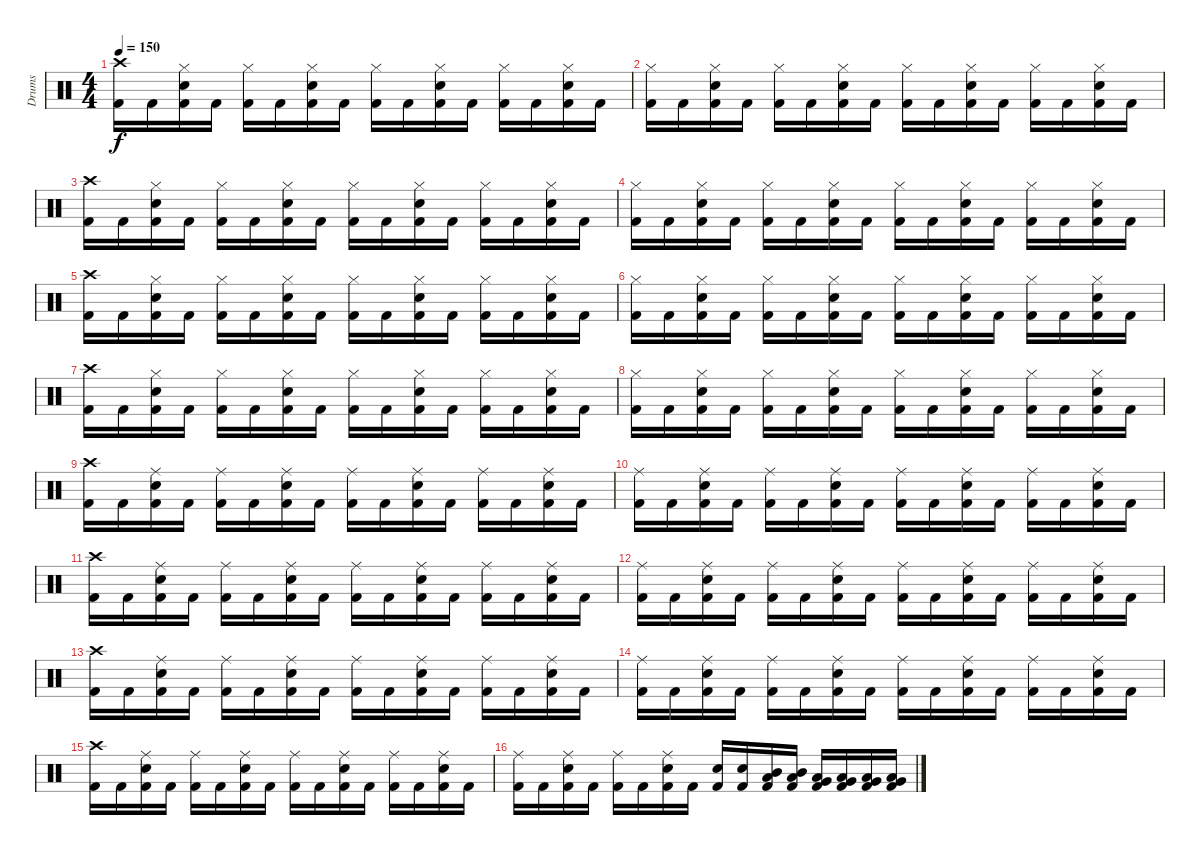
\track ("Drums" "Drums") {instrument percussion}
\staff {score}
\articulation defaults
\ts (4 4)
\tempo 150
\clef neutral
\ks c
("Kick (hit) 2" "Crash high (hit)").16{dy f} "Kick (hit) 2".16 ("Kick (hit) 2" "Hi-Hat (closed)" "Snare (hit) 2").16 "Kick (hit) 2".16 ("Kick (hit) 2" "Hi-Hat (closed)").16 "Kick (hit) 2".16 ("Kick (hit) 2" "Hi-Hat (closed)" "Snare (hit) 2").16 "Kick (hit) 2".16 ("Kick (hit) 2" "Hi-Hat (closed)").16 "Kick (hit) 2".16 ("Kick (hit) 2" "Hi-Hat (closed)" "Snare (hit) 2").16 "Kick (hit) 2".16 ("Kick (hit) 2" "Hi-Hat (closed)").16 "Kick (hit) 2".16 ("Kick (hit) 2" "Hi-Hat (closed)" "Snare (hit) 2").16 "Kick (hit) 2".16 |
("Kick (hit) 2" "Hi-Hat (closed)").16 "Kick (hit) 2".16 ("Kick (hit) 2" "Hi-Hat (closed)" "Snare (hit) 2").16 "Kick (hit) 2".16 ("Kick (hit) 2" "Hi-Hat (closed)").16 "Kick (hit) 2".16 ("Kick (hit) 2" "Hi-Hat (closed)" "Snare (hit) 2").16 "Kick (hit) 2".16 ("Kick (hit) 2" "Hi-Hat (closed)").16 "Kick (hit) 2".16 ("Kick (hit) 2" "Hi-Hat (closed)" "Snare (hit) 2").16 "Kick (hit) 2".16 ("Kick (hit) 2" "Hi-Hat (closed)").16 "Kick (hit) 2".16 ("Kick (hit) 2" "Hi-Hat (closed)" "Snare (hit) 2").16 "Kick (hit) 2".16 |
("Kick (hit) 2" "Crash high (hit)").16 "Kick (hit) 2".16 ("Kick (hit) 2" "Hi-Hat (closed)" "Snare (hit) 2").16 "Kick (hit) 2".16 ("Kick (hit) 2" "Hi-Hat (closed)").16 "Kick (hit) 2".16 ("Kick (hit) 2" "Hi-Hat (closed)" "Snare (hit) 2").16 "Kick (hit) 2".16 ("Kick (hit) 2" "Hi-Hat (closed)").16 "Kick (hit) 2".16 ("Kick (hit) 2" "Hi-Hat (closed)" "Snare (hit) 2").16 "Kick (hit) 2".16 ("Kick (hit) 2" "Hi-Hat (closed)").16 "Kick (hit) 2".16 ("Kick (hit) 2" "Hi-Hat (closed)" "Snare (hit) 2").16 "Kick (hit) 2".16 |
("Kick (hit) 2" "Hi-Hat (closed)").16 "Kick (hit) 2".16 ("Kick (hit) 2" "Hi-Hat (closed)" "Snare (hit) 2").16 "Kick (hit) 2".16 ("Kick (hit) 2" "Hi-Hat (closed)").16 "Kick (hit) 2".16 ("Kick (hit) 2" "Hi-Hat (closed)" "Snare (hit) 2").16 "Kick (hit) 2".16 ("Kick (hit) 2" "Hi-Hat (closed)").16 "Kick (hit) 2".16 ("Kick (hit) 2" "Hi-Hat (closed)" "Snare (hit) 2").16 "Kick (hit) 2".16 ("Kick (hit) 2" "Hi-Hat (closed)").16 "Kick (hit) 2".16 ("Kick (hit) 2" "Hi-Hat (closed)" "Snare (hit) 2").16 "Kick (hit) 2".16 |
("Kick (hit) 2" "Crash high (hit)").16 "Kick (hit) 2".16 ("Kick (hit) 2" "Hi-Hat (closed)" "Snare (hit) 2").16 "Kick (hit) 2".16 ("Kick (hit) 2" "Hi-Hat (closed)").16 "Kick (hit) 2".16 ("Kick (hit) 2" "Hi-Hat (closed)" "Snare (hit) 2").16 "Kick (hit) 2".16 ("Kick (hit) 2" "Hi-Hat (closed)").16 "Kick (hit) 2".16 ("Kick (hit) 2" "Hi-Hat (closed)" "Snare (hit) 2").16 "Kick (hit) 2".16 ("Kick (hit) 2" "Hi-Hat (closed)").16 "Kick (hit) 2".16 ("Kick (hit) 2" "Hi-Hat (closed)" "Snare (hit) 2").16 "Kick (hit) 2".16 |
("Kick (hit) 2" "Hi-Hat (closed)").16 "Kick (hit) 2".16 ("Kick (hit) 2" "Hi-Hat (closed)" "Snare (hit) 2").16 "Kick (hit) 2".16 ("Kick (hit) 2" "Hi-Hat (closed)").16 "Kick (hit) 2".16 ("Kick (hit) 2" "Hi-Hat (closed)" "Snare (hit) 2").16 "Kick (hit) 2".16 ("Kick (hit) 2" "Hi-Hat (closed)").16 "Kick (hit) 2".16 ("Kick (hit) 2" "Hi-Hat (closed)" "Snare (hit) 2").16 "Kick (hit) 2".16 ("Kick (hit) 2" "Hi-Hat (closed)").16 "Kick (hit) 2".16 ("Kick (hit) 2" "Hi-Hat (closed)" "Snare (hit) 2").16 "Kick (hit) 2".16 |
("Kick (hit) 2" "Crash high (hit)").16 "Kick (hit) 2".16 ("Kick (hit) 2" "Hi-Hat (closed)" "Snare (hit) 2").16 "Kick (hit) 2".16 ("Kick (hit) 2" "Hi-Hat (closed)").16 "Kick (hit) 2".16 ("Kick (hit) 2" "Hi-Hat (closed)" "Snare (hit) 2").16 "Kick (hit) 2".16 ("Kick (hit) 2" "Hi-Hat (closed)").16 "Kick (hit) 2".16 ("Kick (hit) 2" "Hi-Hat (closed)" "Snare (hit) 2").16 "Kick (hit) 2".16 ("Kick (hit) 2" "Hi-Hat (closed)").16 "Kick (hit) 2".16 ("Kick (hit) 2" "Hi-Hat (closed)" "Snare (hit) 2").16 "Kick (hit) 2".16 |
("Kick (hit) 2" "Hi-Hat (closed)").16 "Kick (hit) 2".16 ("Kick (hit) 2" "Hi-Hat (closed)" "Snare (hit) 2").16 "Kick (hit) 2".16 ("Kick (hit) 2" "Hi-Hat (closed)").16 "Kick (hit) 2".16 ("Kick (hit) 2" "Hi-Hat (closed)" "Snare (hit) 2").16 "Kick (hit) 2".16 ("Kick (hit) 2" "Hi-Hat (closed)").16 "Kick (hit) 2".16 ("Kick (hit) 2" "Hi-Hat (closed)" "Snare (hit) 2").16 "Kick (hit) 2".16 ("Kick (hit) 2" "Hi-Hat (closed)").16 "Kick (hit) 2".16 ("Kick (hit) 2" "Hi-Hat (closed)" "Snare (hit) 2").16 "Kick (hit) 2".16 |
("Kick (hit) 2" "Crash high (hit)").16 "Kick (hit) 2".16 ("Kick (hit) 2" "Snare (hit) 2" "Ride (middle)").16 "Kick (hit) 2".16 ("Kick (hit) 2" "Ride (middle)").16{volume 15} "Kick (hit) 2".16 ("Kick (hit) 2" "Snare (hit) 2" "Ride (middle)").16 "Kick (hit) 2".16 ("Kick (hit) 2" "Ride (middle)").16 "Kick (hit) 2".16 ("Kick (hit) 2" "Snare (hit) 2" "Ride (middle)").16 "Kick (hit) 2".16 ("Kick (hit) 2" "Ride (middle)").16{volume 14} "Kick (hit) 2".16 ("Kick (hit) 2" "Snare (hit) 2" "Ride (middle)").16 "Kick (hit) 2".16 |
("Kick (hit) 2" "Ride (middle)").16 "Kick (hit) 2".16 ("Kick (hit) 2" "Snare (hit) 2" "Ride (middle)").16 "Kick (hit) 2".16 ("Kick (hit) 2" "Ride (middle)").16 "Kick (hit) 2".16{volume 13} ("Kick (hit) 2" "Snare (hit) 2" "Ride (middle)").16 "Kick (hit) 2".16 ("Kick (hit) 2" "Ride (middle)").16 "Kick (hit) 2".16 ("Kick (hit) 2" "Snare (hit) 2" "Ride (middle)").16 "Kick (hit) 2".16 ("Kick (hit) 2" "Ride (middle)").16{volume 12} "Kick (hit) 2".16 ("Kick (hit) 2" "Snare (hit) 2" "Ride (middle)").16 "Kick (hit) 2".16 |
("Kick (hit) 2" "Crash high (hit)").16 "Kick (hit) 2".16 ("Kick (hit) 2" "Snare (hit) 2" "Ride (middle)").16 "Kick (hit) 2".16 ("Kick (hit) 2" "Ride (middle)").16 "Kick (hit) 2".16{volume 11} ("Kick (hit) 2" "Snare (hit) 2" "Ride (middle)").16 "Kick (hit) 2".16 ("Kick (hit) 2" "Ride (middle)").16 "Kick (hit) 2".16 ("Kick (hit) 2" "Snare (hit) 2" "Ride (middle)").16 "Kick (hit) 2".16 ("Kick (hit) 2" "Ride (middle)").16{volume 10} "Kick (hit) 2".16 ("Kick (hit) 2" "Snare (hit) 2" "Ride (middle)").16 "Kick (hit) 2".16 |
("Kick (hit) 2" "Ride (middle)").16 "Kick (hit) 2".16 ("Kick (hit) 2" "Snare (hit) 2" "Ride (middle)").16 "Kick (hit) 2".16 ("Kick (hit) 2" "Ride (middle)").16 "Kick (hit) 2".16{volume 9} ("Kick (hit) 2" "Snare (hit) 2" "Ride (middle)").16 "Kick (hit) 2".16 ("Kick (hit) 2" "Ride (middle)").16 "Kick (hit) 2".16 ("Kick (hit) 2" "Snare (hit) 2" "Ride (middle)").16 "Kick (hit) 2".16 ("Kick (hit) 2" "Ride (middle)").16 "Kick (hit) 2".16{volume 8} ("Kick (hit) 2" "Snare (hit) 2" "Ride (middle)").16 "Kick (hit) 2".16 |
("Kick (hit) 2" "Crash high (hit)").16 "Kick (hit) 2".16 ("Kick (hit) 2" "Snare (hit) 2" "Ride (middle)").16 "Kick (hit) 2".16 ("Kick (hit) 2" "Ride (middle)").16 "Kick (hit) 2".16{volume 7} ("Kick (hit) 2" "Snare (hit) 2" "Ride (middle)").16 "Kick (hit) 2".16 ("Kick (hit) 2" "Ride (middle)").16 "Kick (hit) 2".16 ("Kick (hit) 2" "Snare (hit) 2" "Ride (middle)").16 "Kick (hit) 2".16 ("Kick (hit) 2" "Ride (middle)").16{volume 6} "Kick (hit) 2".16 ("Kick (hit) 2" "Snare (hit) 2" "Ride (middle)").16 "Kick (hit) 2".16 |
("Kick (hit) 2" "Ride (middle)").16 "Kick (hit) 2".16 ("Kick (hit) 2" "Snare (hit) 2" "Ride (middle)").16 "Kick (hit) 2".16 ("Kick (hit) 2" "Ride (middle)").16 "Kick (hit) 2".16{volume 5} ("Kick (hit) 2" "Snare (hit) 2" "Ride (middle)").16 "Kick (hit) 2".16 ("Kick (hit) 2" "Ride (middle)").16 "Kick (hit) 2".16 ("Kick (hit) 2" "Snare (hit) 2" "Ride (middle)").16 "Kick (hit) 2".16 ("Kick (hit) 2" "Ride (middle)").16{volume 4} "Kick (hit) 2".16 ("Kick (hit) 2" "Snare (hit) 2" "Ride (middle)").16 "Kick (hit) 2".16 |
("Kick (hit) 2" "Crash high (hit)").16 "Kick (hit) 2".16 ("Kick (hit) 2" "Snare (hit) 2" "Ride (middle)").16 "Kick (hit) 2".16 ("Kick (hit) 2" "Ride (middle)").16 "Kick (hit) 2".16{volume 3} ("Kick (hit) 2" "Snare (hit) 2" "Ride (middle)").16 "Kick (hit) 2".16 ("Kick (hit) 2" "Ride (middle)").16 "Kick (hit) 2".16 ("Kick (hit) 2" "Snare (hit) 2" "Ride (middle)").16 "Kick (hit) 2".16 ("Kick (hit) 2" "Ride (middle)").16{volume 2} "Kick (hit) 2".16 ("Kick (hit) 2" "Snare (hit) 2" "Ride (middle)").16 "Kick (hit) 2".16 |
("Kick (hit) 2" "Ride (middle)").16 "Kick (hit) 2".16 ("Kick (hit) 2" "Ride (middle)" "Snare (hit) 2").16 "Kick (hit) 2".16 ("Kick (hit) 2" "Ride (middle)").16 "Kick (hit) 2".16{volume 1} ("Kick (hit) 2" "Ride (middle)" "Snare (hit) 2").16 "Kick (hit) 2".16 ("Kick (hit) 2" "Snare (hit) 2").16 ("Kick (hit) 2" "Snare (hit) 2").16 ("Kick (hit) 2" "Mid Tom (hit)" "Low Tom (hit)").16 ("Kick (hit) 2" "Mid Tom (hit)" "Low Tom (hit)").16 ("Kick (hit) 2" "Very Low Tom (hit)" "Low Tom (hit)").16{volume 0} ("Kick (hit) 2" "Very Low Tom (hit)" "Low Tom (hit)").16 ("Kick (hit) 2" "Very Low Tom (hit)" "Low Floor Tom (hit)").16 ("Kick (hit) 2" "Very Low Tom (hit)" "Low Floor Tom (hit)").16
